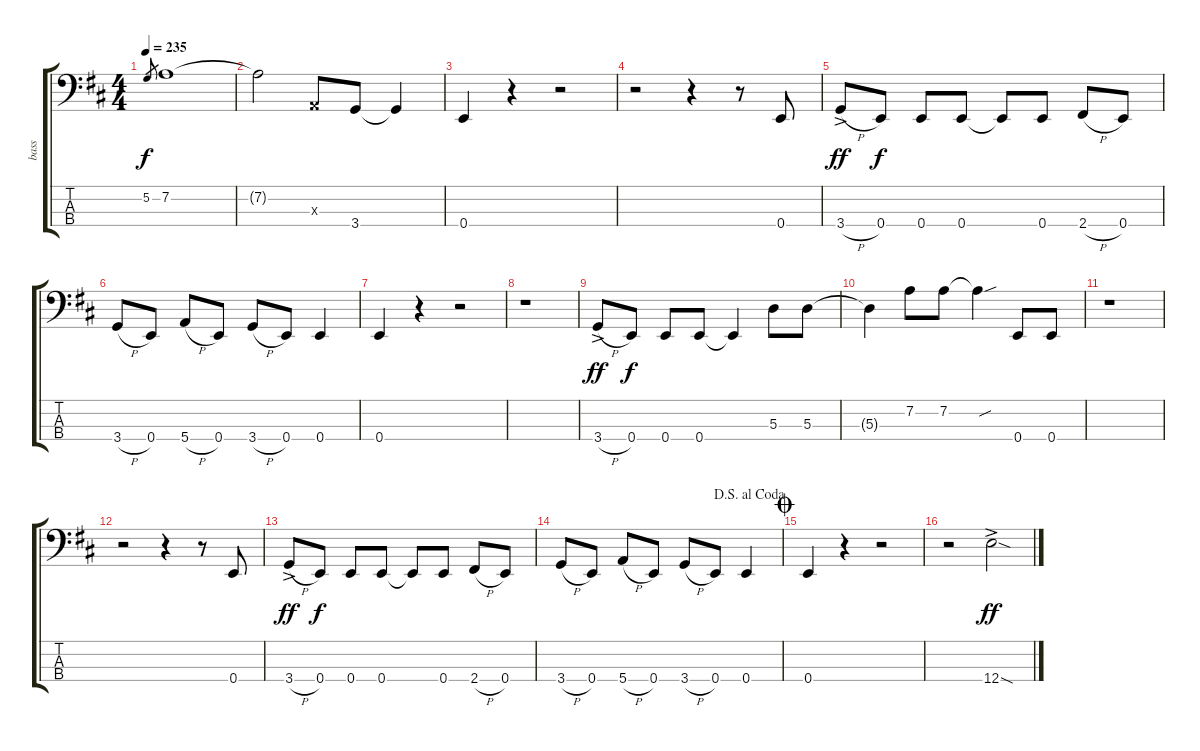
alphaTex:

\track ("bass" "bass") {instrument electricbassfinger}
\staff {score tabs}
\tuning (G2 D2 A1 E1) {hide}
\ts (4 4)
\tempo 235
\clef f4
\ks d
5.2.8{gr dy f} 7.2.1 |
7.2{t}.2 0.3{x}.8 3.4.8 3.4{t}.4 |
0.4.4 r.4 r.2 |
r.2 r.4 r.8 0.4.8 |
3.4{h ac}.8{dy ff} 0.4.8{dy f} 0.4.8 0.4.8 0.4{t}.8 0.4.8 2.4{h}.8 0.4.8 |
3.4{h}.8 0.4.8 5.4{h}.8 0.4.8 3.4{h}.8 0.4.8 0.4.4 |
0.4.4 r.4 r.2 |
r.1 |
3.4{h ac}.8{dy ff} 0.4.8{dy f} 0.4.8 0.4.8 0.4{t}.4 5.3.8 5.3.8 |
5.3{t}.4 7.2.8 7.2.8 7.2{sou t}.4 0.4.8 0.4.8 |
r.1 |
r.2 r.4 r.8 0.4.8 |
3.4{h ac}.8{dy ff} 0.4.8{dy f} 0.4.8 0.4.8 0.4{t}.8 0.4.8 2.4{h}.8 0.4.8 |
\jump dalsegnoalcoda
3.4{h}.8 0.4.8 5.4{h}.8 0.4.8 3.4{h}.8 0.4.8 0.4.4 |
\jump coda
0.4.4 r.4 r.2 |
r.2 12.4{sod ac}.2{dy ff}
